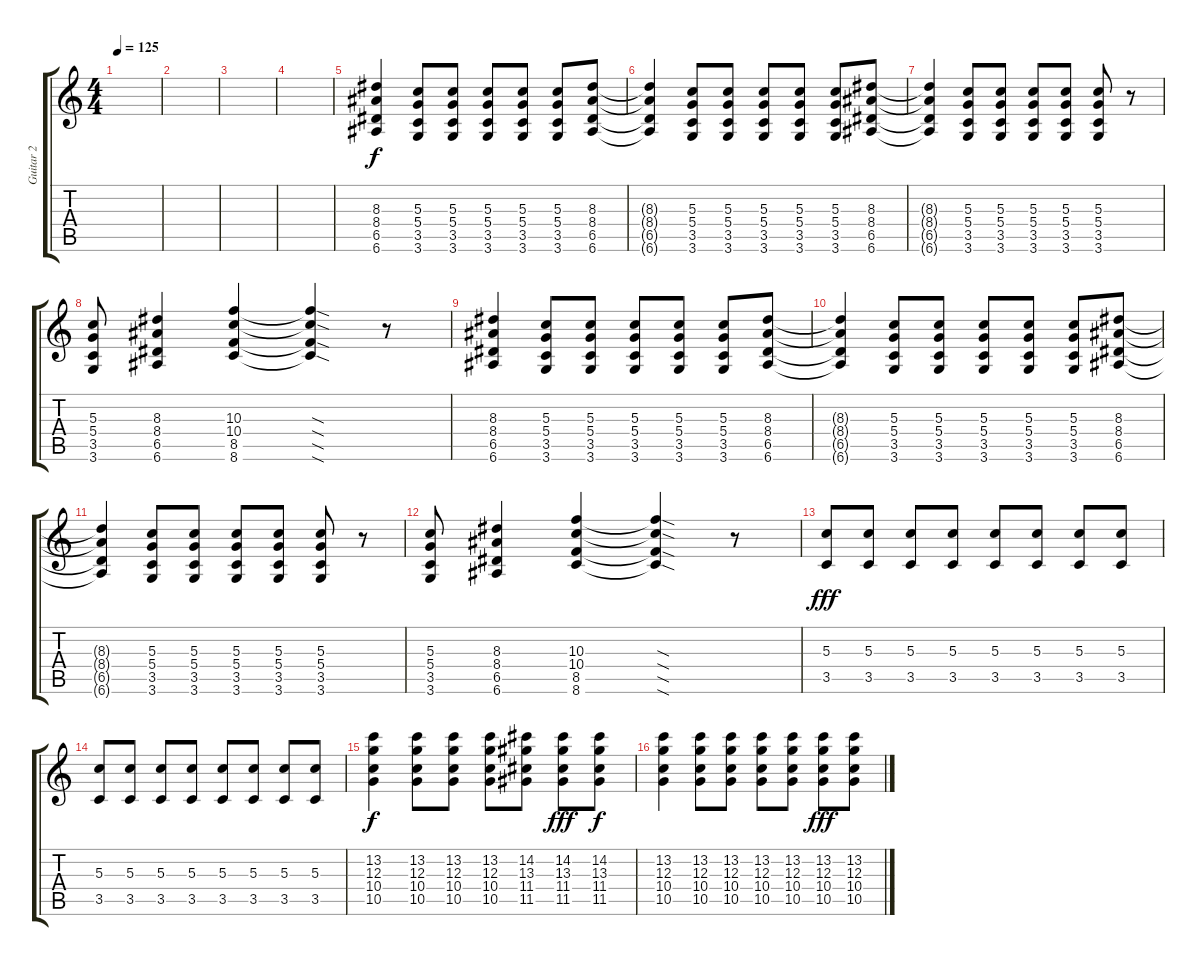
\track ("Guitar 2" "Guitar 2") {instrument distortionguitar}
\staff {score tabs}
\tuning (E4 B3 G3 D3 A2 E2) {hide}
\ts (4 4)
\tempo 125
\clef g2
\ks c
|
|
|
|
(8.3 8.4 6.5 6.6).4 (5.3 5.4 3.5 3.6).8 (5.3 5.4 3.5 3.6).8 (5.3 5.4 3.5 3.6).8 (5.3 5.4 3.5 3.6).8 (5.3 5.4 3.5 3.6).8 (8.3 8.4 6.5 6.6).8 |
(8.3{t} 8.4{t} 6.5{t} 6.6{t}).4 (5.3 5.4 3.5 3.6).8 (5.3 5.4 3.5 3.6).8 (5.3 5.4 3.5 3.6).8 (5.3 5.4 3.5 3.6).8 (5.3 5.4 3.5 3.6).8 (8.3 8.4 6.5 6.6).8 |
(8.3{t} 8.4{t} 6.5{t} 6.6{t}).4 (5.3 5.4 3.5 3.6).8 (5.3 5.4 3.5 3.6).8 (5.3 5.4 3.5 3.6).8 (5.3 5.4 3.5 3.6).8 (5.3 5.4 3.5 3.6).8 r.8 |
(5.3 5.4 3.5 3.6).8 (8.3 8.4 6.5 6.6).4 (10.3 10.4 8.5 8.6).4 (10.3{sod t} 10.4{sod t} 8.5{sod t} 8.6{sod t}).4 r.8 |
(8.3 8.4 6.5 6.6).4 (5.3 5.4 3.5 3.6).8 (5.3 5.4 3.5 3.6).8 (5.3 5.4 3.5 3.6).8 (5.3 5.4 3.5 3.6).8 (5.3 5.4 3.5 3.6).8 (8.3 8.4 6.5 6.6).8 |
(8.3{t} 8.4{t} 6.5{t} 6.6{t}).4 (5.3 5.4 3.5 3.6).8 (5.3 5.4 3.5 3.6).8 (5.3 5.4 3.5 3.6).8 (5.3 5.4 3.5 3.6).8 (5.3 5.4 3.5 3.6).8 (8.3 8.4 6.5 6.6).8 |
(8.3{t} 8.4{t} 6.5{t} 6.6{t}).4 (5.3 5.4 3.5 3.6).8 (5.3 5.4 3.5 3.6).8 (5.3 5.4 3.5 3.6).8 (5.3 5.4 3.5 3.6).8 (5.3 5.4 3.5 3.6).8 r.8 |
(5.3 5.4 3.5 3.6).8 (8.3 8.4 6.5 6.6).4 (10.3 10.4 8.5 8.6).4 (10.3{sod t} 10.4{sod t} 8.5{sod t} 8.6{sod t}).4 r.8 |
(5.3 3.5).8{dy fff} (5.3 3.5).8 (5.3 3.5).8 (5.3 3.5).8 (5.3 3.5).8 (5.3 3.5).8 (5.3 3.5).8 (5.3 3.5).8 |
(5.3 3.5).8 (5.3 3.5).8 (5.3 3.5).8 (5.3 3.5).8 (5.3 3.5).8 (5.3 3.5).8 (5.3 3.5).8 (5.3 3.5).8 |
(13.2 12.3 10.4 10.5).4{dy f} (13.2 12.3 10.4 10.5).8 (13.2 12.3 10.4 10.5).8 (13.2 12.3 10.4 10.5).8 (14.2 13.3 11.4 11.5).8 (14.2 13.3 11.4 11.5).8{dy fff} (14.2 13.3 11.4 11.5).8{dy f} |
(13.2 12.3 10.4 10.5).4 (13.2 12.3 10.4 10.5).8 (13.2 12.3 10.4 10.5).8 (13.2 12.3 10.4 10.5).8 (13.2 12.3 10.4 10.5).8 (13.2 12.3 10.4 10.5).8{dy fff} (13.2 12.3 10.4 10.5).8
